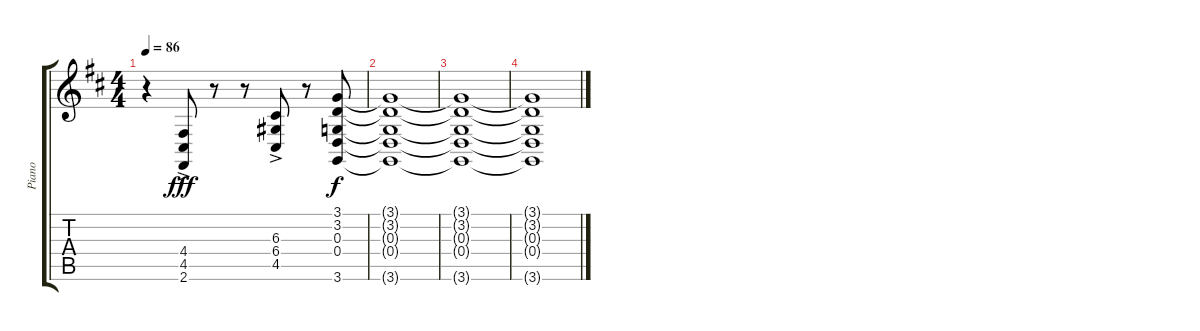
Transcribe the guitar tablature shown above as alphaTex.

\track ("Piano" "Piano") {instrument acousticgrandpiano}
\staff {score tabs}
\tuning (E4 B3 G3 D3 A2 E2) {hide}
\ts (4 4)
\tempo 86
\clef g2
\ks d
r.4{dy f} (4.4{ac} 4.5{ac} 2.6{ac}).8{dy fff} r.8 r.8 (6.3{ac} 6.4{ac} 4.5{ac}).8 r.8 (3.1 3.2 0.3 0.4 3.6).8{dy f} |
(3.1{t} 3.2{t} 0.3{t} 0.4{t} 3.6{t}).1 |
(3.1{t} 3.2{t} 0.3{t} 0.4{t} 3.6{t}).1{volume 0} |
(3.1{t} 3.2{t} 0.3{t} 0.4{t} 3.6{t}).1
